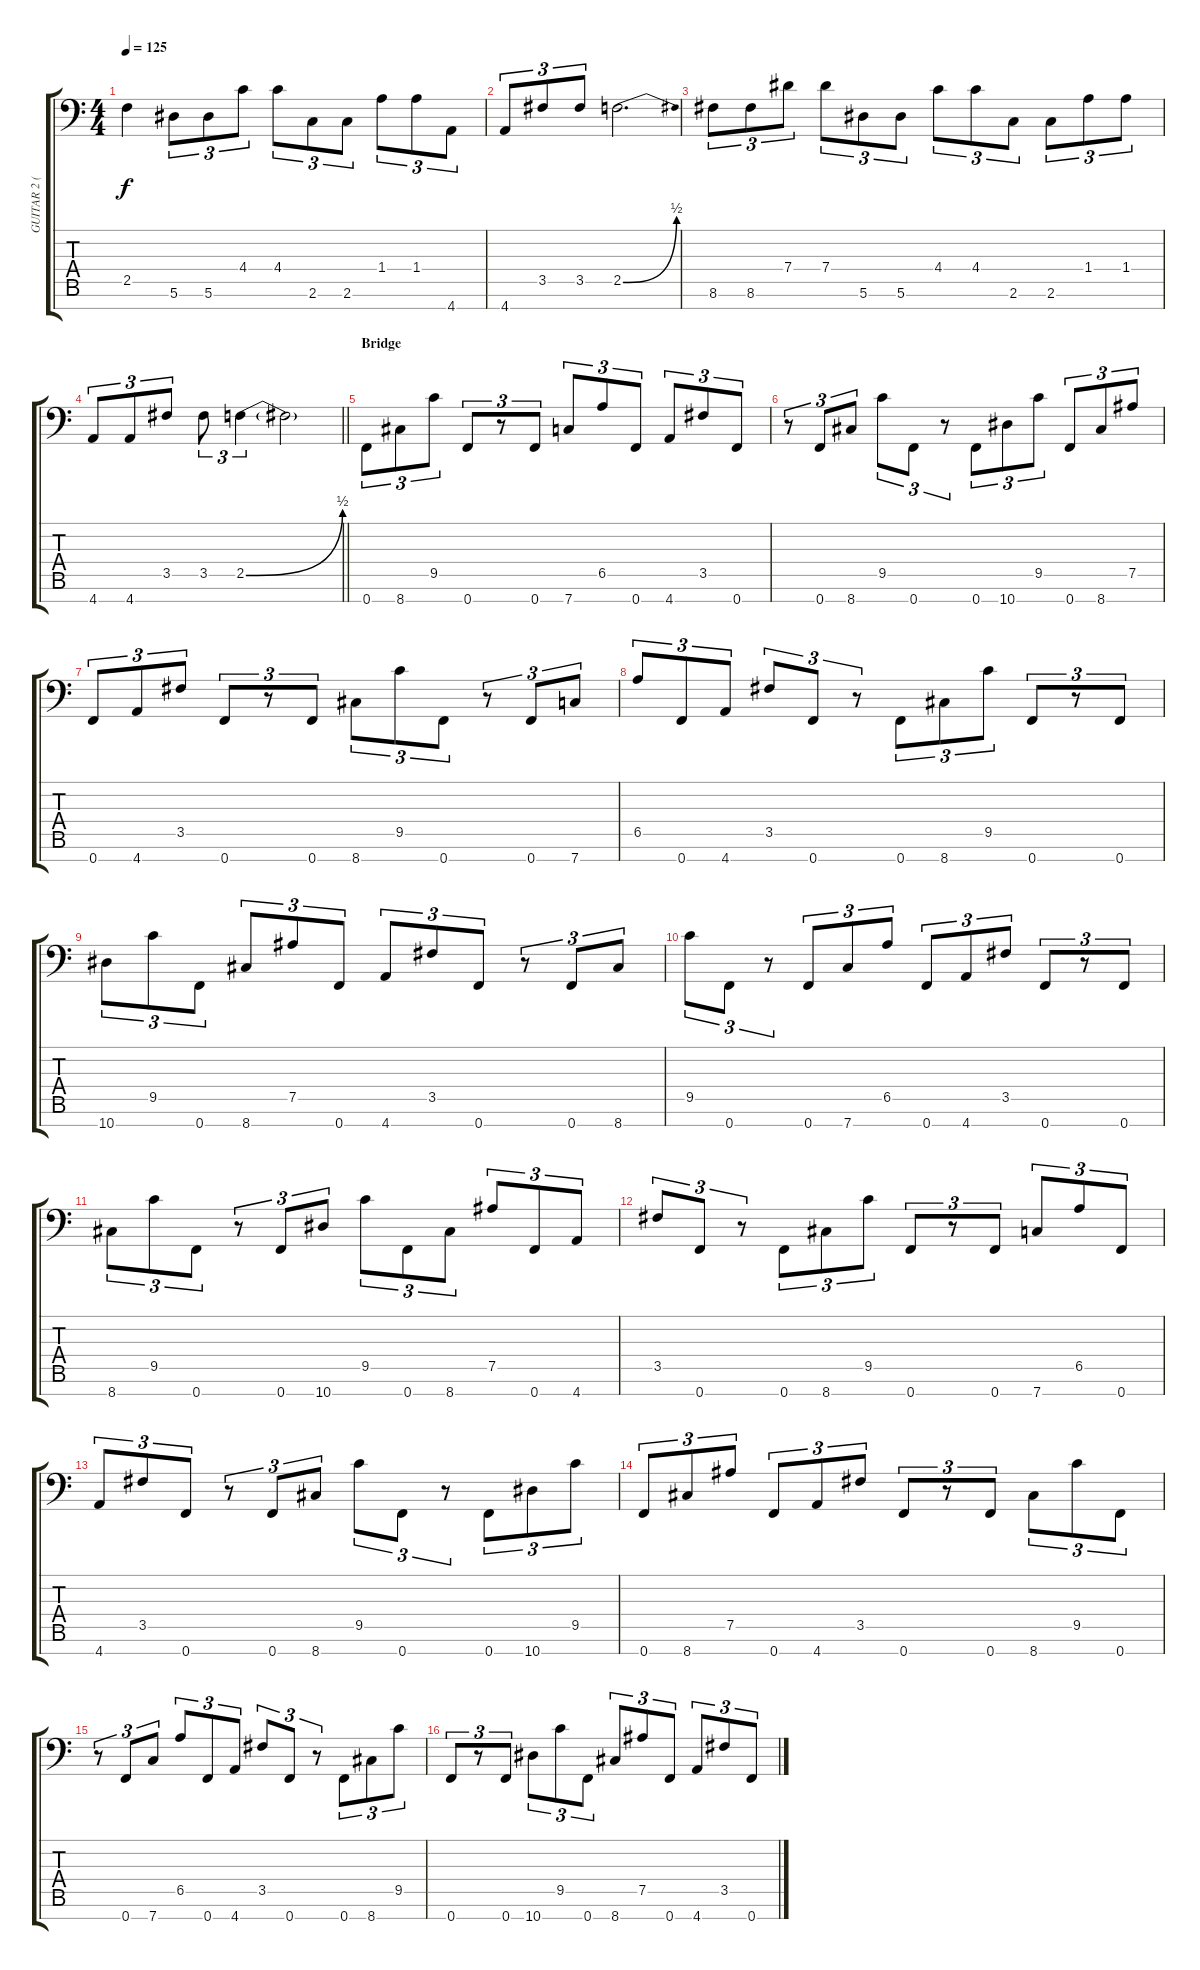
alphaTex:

\track ("GUITAR 2 (Marten Hagstrom)" "GUITAR 2 (") {instrument distortionguitar}
\staff {score tabs}
\tuning (Bb3 F3 Db3 Ab2 Eb2 Bb1 F1) {hide}
\ts (4 4)
\tempo 125
\clef f4
\ks c
2.5{t}.4{dy f} 5.6.8{tu (3 2)} 5.6.8{tu (3 2)} 4.4.8{tu (3 2)} 4.4.8{tu (3 2)} 2.6.8{tu (3 2)} 2.6.8{tu (3 2)} 1.4.8{tu (3 2)} 1.4.8{tu (3 2)} 4.7.8{tu (3 2)} |
4.7.8{tu (3 2)} 3.5.8{tu (3 2)} 3.5.8{tu (3 2)} 2.5{be (bend 0 0 60 2)}.2{d} |
8.6.8{tu (3 2)} 8.6.8{tu (3 2)} 7.4.8{tu (3 2)} 7.4.8{tu (3 2)} 5.6.8{tu (3 2)} 5.6.8{tu (3 2)} 4.4.8{tu (3 2)} 4.4.8{tu (3 2)} 2.6.8{tu (3 2)} 2.6.8{tu (3 2)} 1.4.8{tu (3 2)} 1.4.8{tu (3 2)} |
\barLineRight lightlight
4.7.8{tu (3 2)} 4.7.8{tu (3 2)} 3.5.8{tu (3 2)} 3.5.8{tu (3 2)} 2.5{be (bend 0 0 60 2)}.4{tu (3 2)} 2.5{t}.2 |
\section ("" "Bridge")
0.7.8{tu (3 2)} 8.7.8{tu (3 2)} 9.5.8{tu (3 2)} 0.7.8{tu (3 2)} r.8{tu (3 2)} 0.7.8{tu (3 2)} 7.7.8{tu (3 2)} 6.5.8{tu (3 2)} 0.7.8{tu (3 2)} 4.7.8{tu (3 2)} 3.5.8{tu (3 2)} 0.7.8{tu (3 2)} |
r.8{tu (3 2)} 0.7.8{tu (3 2)} 8.7.8{tu (3 2)} 9.5.8{tu (3 2)} 0.7.8{tu (3 2)} r.8{tu (3 2)} 0.7.8{tu (3 2)} 10.7.8{tu (3 2)} 9.5.8{tu (3 2)} 0.7.8{tu (3 2)} 8.7.8{tu (3 2)} 7.5.8{tu (3 2)} |
0.7.8{tu (3 2)} 4.7.8{tu (3 2)} 3.5.8{tu (3 2)} 0.7.8{tu (3 2)} r.8{tu (3 2)} 0.7.8{tu (3 2)} 8.7.8{tu (3 2)} 9.5.8{tu (3 2)} 0.7.8{tu (3 2)} r.8{tu (3 2)} 0.7.8{tu (3 2)} 7.7.8{tu (3 2)} |
6.5.8{tu (3 2)} 0.7.8{tu (3 2)} 4.7.8{tu (3 2)} 3.5.8{tu (3 2)} 0.7.8{tu (3 2)} r.8{tu (3 2)} 0.7.8{tu (3 2)} 8.7.8{tu (3 2)} 9.5.8{tu (3 2)} 0.7.8{tu (3 2)} r.8{tu (3 2)} 0.7.8{tu (3 2)} |
10.7.8{tu (3 2)} 9.5.8{tu (3 2)} 0.7.8{tu (3 2)} 8.7.8{tu (3 2)} 7.5.8{tu (3 2)} 0.7.8{tu (3 2)} 4.7.8{tu (3 2)} 3.5.8{tu (3 2)} 0.7.8{tu (3 2)} r.8{tu (3 2)} 0.7.8{tu (3 2)} 8.7.8{tu (3 2)} |
9.5.8{tu (3 2)} 0.7.8{tu (3 2)} r.8{tu (3 2)} 0.7.8{tu (3 2)} 7.7.8{tu (3 2)} 6.5.8{tu (3 2)} 0.7.8{tu (3 2)} 4.7.8{tu (3 2)} 3.5.8{tu (3 2)} 0.7.8{tu (3 2)} r.8{tu (3 2)} 0.7.8{tu (3 2)} |
8.7.8{tu (3 2)} 9.5.8{tu (3 2)} 0.7.8{tu (3 2)} r.8{tu (3 2)} 0.7.8{tu (3 2)} 10.7.8{tu (3 2)} 9.5.8{tu (3 2)} 0.7.8{tu (3 2)} 8.7.8{tu (3 2)} 7.5.8{tu (3 2)} 0.7.8{tu (3 2)} 4.7.8{tu (3 2)} |
3.5.8{tu (3 2)} 0.7.8{tu (3 2)} r.8{tu (3 2)} 0.7.8{tu (3 2)} 8.7.8{tu (3 2)} 9.5.8{tu (3 2)} 0.7.8{tu (3 2)} r.8{tu (3 2)} 0.7.8{tu (3 2)} 7.7.8{tu (3 2)} 6.5.8{tu (3 2)} 0.7.8{tu (3 2)} |
4.7.8{tu (3 2)} 3.5.8{tu (3 2)} 0.7.8{tu (3 2)} r.8{tu (3 2)} 0.7.8{tu (3 2)} 8.7.8{tu (3 2)} 9.5.8{tu (3 2)} 0.7.8{tu (3 2)} r.8{tu (3 2)} 0.7.8{tu (3 2)} 10.7.8{tu (3 2)} 9.5.8{tu (3 2)} |
0.7.8{tu (3 2)} 8.7.8{tu (3 2)} 7.5.8{tu (3 2)} 0.7.8{tu (3 2)} 4.7.8{tu (3 2)} 3.5.8{tu (3 2)} 0.7.8{tu (3 2)} r.8{tu (3 2)} 0.7.8{tu (3 2)} 8.7.8{tu (3 2)} 9.5.8{tu (3 2)} 0.7.8{tu (3 2)} |
r.8{tu (3 2)} 0.7.8{tu (3 2)} 7.7.8{tu (3 2)} 6.5.8{tu (3 2)} 0.7.8{tu (3 2)} 4.7.8{tu (3 2)} 3.5.8{tu (3 2)} 0.7.8{tu (3 2)} r.8{tu (3 2)} 0.7.8{tu (3 2)} 8.7.8{tu (3 2)} 9.5.8{tu (3 2)} |
0.7.8{tu (3 2)} r.8{tu (3 2)} 0.7.8{tu (3 2)} 10.7.8{tu (3 2)} 9.5.8{tu (3 2)} 0.7.8{tu (3 2)} 8.7.8{tu (3 2)} 7.5.8{tu (3 2)} 0.7.8{tu (3 2)} 4.7.8{tu (3 2)} 3.5.8{tu (3 2)} 0.7.8{tu (3 2)}
